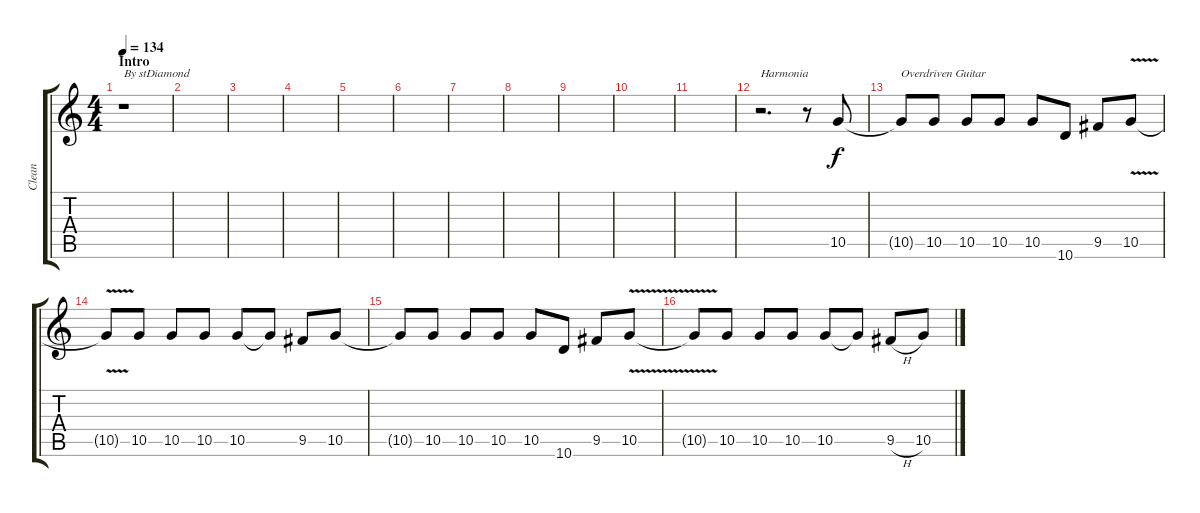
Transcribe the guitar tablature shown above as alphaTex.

\track ("Clean" "Clean") {instrument electricguitarclean}
\staff {score tabs}
\tuning (E4 B3 G3 D3 A2 E2) {hide}
\ts (4 4)
\section ("" "Intro")
\tempo 134
\clef g2
\ks c
r.1{txt "By stDiamond" dy f instrument electricguitarclean} |
|
|
|
|
|
|
|
|
|
|
r.2{d txt "Harmonia" volume 9 balance 13 instrument overdrivenguitar} r.8 10.5.8 |
10.5{t}.8{txt "Overdriven Guitar"} 10.5.8 10.5.8 10.5.8 10.5.8 10.6.8 9.5.8 10.5{v}.8 |
10.5{t}.8 10.5.8 10.5.8 10.5.8 10.5.8 10.5{t}.8 9.5.8 10.5.8 |
10.5{t}.8 10.5.8 10.5.8 10.5.8 10.5.8 10.6.8 9.5.8 10.5{v}.8 |
10.5{t}.8 10.5.8 10.5.8 10.5.8 10.5.8 10.5{t}.8 9.5{h}.8 10.5.8
